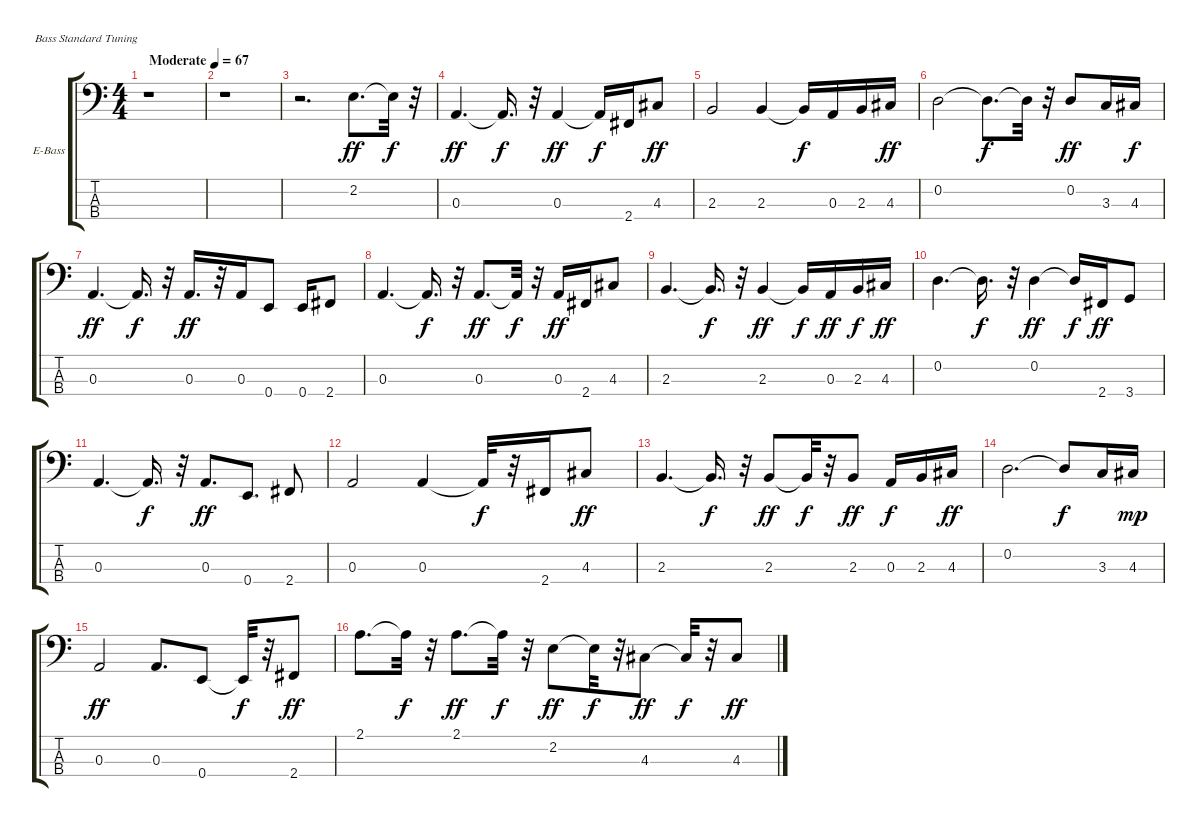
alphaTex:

\defaultSystemsLayout 4
\bracketExtendMode groupsimilarinstruments
\firstSystemTrackNameOrientation horizontal
\otherSystemsTrackNameOrientation horizontal
\track ("Electric Bass" "E-Bass") {instrument electricbassfinger}
\staff {score tabs}
\tuning (G2 D2 A1 E1)
\ts (4 4)
\tempo (67 "Moderate")
\clef f4
\ks c
r.1{dy ff instrument electricbassfinger} |
r.1 |
r.2{d} 2.2.8{d} 2.2{t}.32{dy f} r.32 |
0.3.4{d dy ff} 0.3{t}.16{d dy f} r.32 0.3.4{dy ff} 0.3{t}.16{dy f} 2.4.16 4.3.8{dy ff} |
2.3.2 2.3.4 2.3{t}.16{dy f} 0.3.16 2.3.16 4.3.16{dy ff} |
0.2.2 0.2{t}.8{d dy f} 0.2{t}.32 r.32 0.2.8{dy ff} 3.3.16 4.3.16{dy f} |
0.3.4{d dy ff} 0.3{t}.16{d dy f} r.32 0.3.16{d dy ff} r.32 0.3.16 0.4.8 0.4.16 2.4.8 |
0.3.4{d} 0.3{t}.16{d dy f} r.32 0.3.8{d dy ff} 0.3{t}.32{dy f} r.32 0.3.16{dy ff} 2.4.16 4.3.8 |
2.3.4{d} 2.3{t}.16{d dy f} r.32 2.3.4{dy ff} 2.3{t}.16{dy f} 0.3.16{dy ff} 2.3.16{dy f} 4.3.16{dy ff} |
0.2.4{d} 0.2{t}.16{d dy f} r.32 0.2.4{dy ff} 0.2{t}.16{dy f} 2.4.16{dy ff} 3.4.8 |
0.3.4{d} 0.3{t}.16{d dy f} r.32 0.3.8{d dy ff} 0.4.8{d} 2.4.8 |
0.3.2 0.3.4 0.3{t}.32{dy f} r.32 2.4.16 4.3.8{dy ff} |
2.3.4{d} 2.3{t}.16{d dy f} r.32 2.3.8{dy ff} 2.3{t}.32{dy f} r.32 2.3.8{dy ff} 0.3.16{dy f} 2.3.16 4.3.16{dy ff} |
0.2.2{d} 0.2{t}.8{dy f} 3.3.16 4.3.16{dy mp} |
0.3.2{dy ff} 0.3.8{d} 0.4.8 0.4{t}.32{dy f} r.32 2.4.8{dy ff} |
2.1.8{d} 2.1{t}.32{dy f} r.32 2.1.8{d dy ff} 2.1{t}.32{dy f} r.32 2.2.8{dy ff} 2.2{t}.32{dy f} r.32 4.3.8{dy ff} 4.3{t}.32{dy f} r.32 4.3.8{dy ff}
